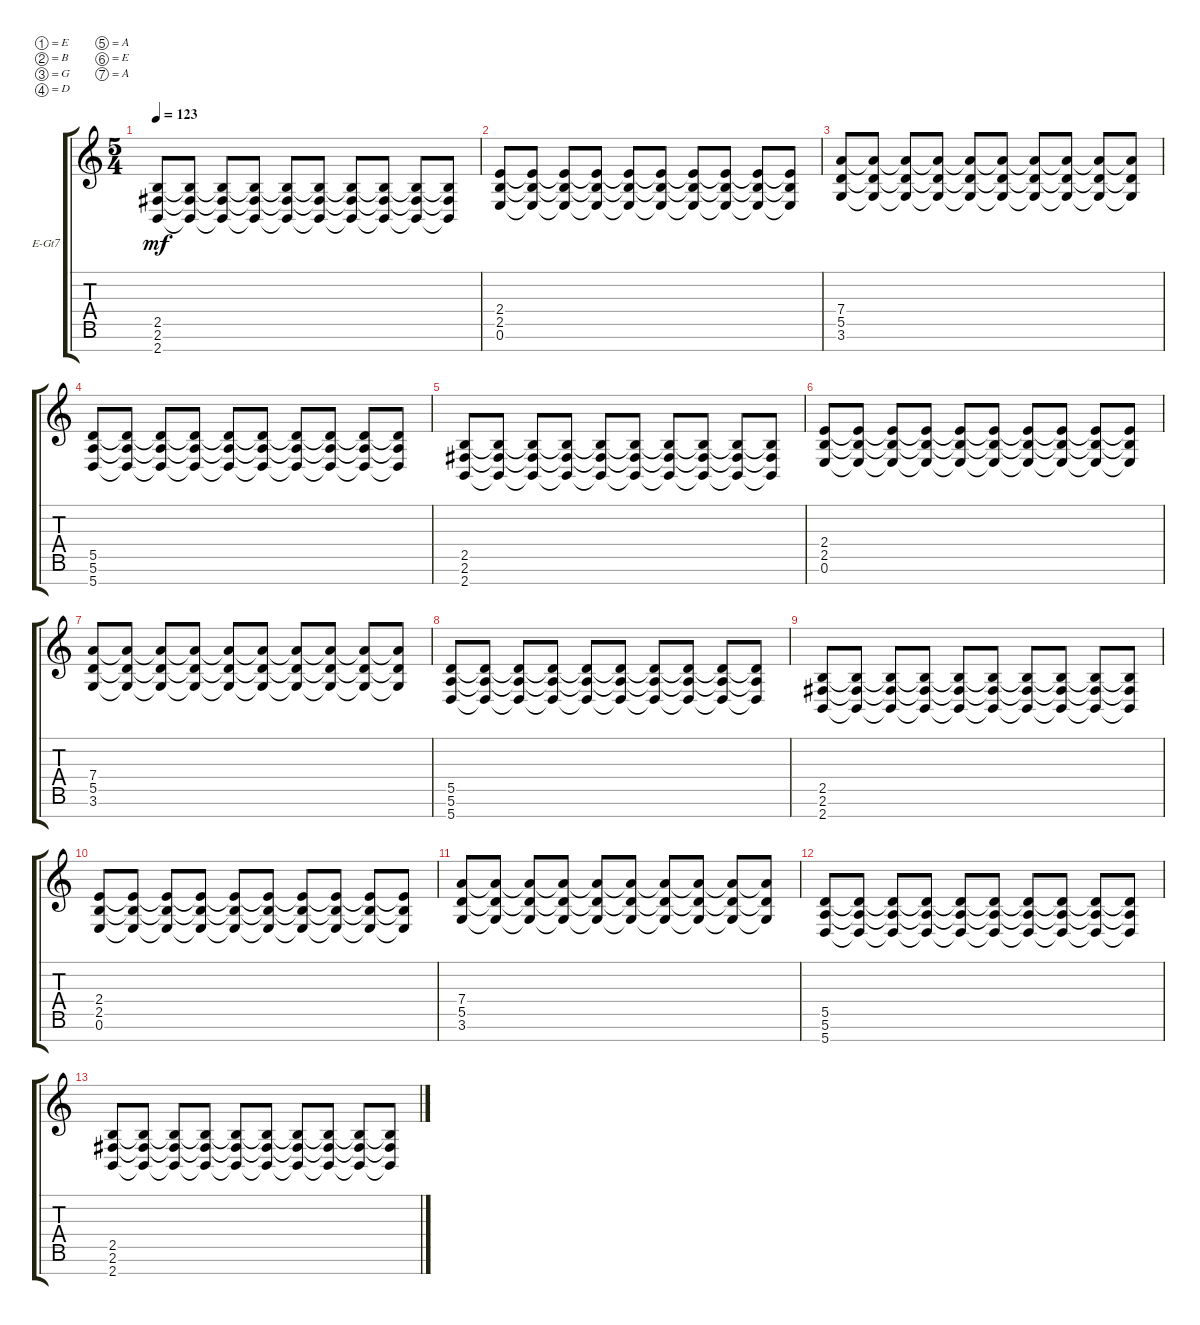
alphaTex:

\defaultSystemsLayout 4
\bracketExtendMode groupsimilarinstruments
\firstSystemTrackNameOrientation horizontal
\otherSystemsTrackNameOrientation horizontal
\track ("Electric Guitar" "E-Gt7") {instrument distortionguitar}
\staff {score tabs}
\tuning (E4 B3 G3 D3 A2 E2 A1)
\ts (5 4)
\tempo 123
\clef g2
\scale
0.333333
\ks c
(2.7 2.6 2.5).8{dy mf} (2.7{t} 2.6{t} 2.5{t}).8 (2.5{t} 2.7{t} 2.6{t}).8 (2.5{t} 2.7{t} 2.6{t}).8 (2.5{t} 2.7{t} 2.6{t}).8 (2.5{t} 2.7{t} 2.6{t}).8 (2.5{t} 2.7{t} 2.6{t}).8 (2.5{t} 2.7{t} 2.6{t}).8 (2.5{t} 2.7{t} 2.6{t}).8 (2.5{t} 2.7{t} 2.6{t}).8 |
\scale
0.333333 (0.6 2.5 2.4).8 (0.6{t} 2.5{t} 2.4{t}).8 (0.6{t} 2.5{t} 2.4{t}).8 (0.6{t} 2.5{t} 2.4{t}).8 (0.6{t} 2.5{t} 2.4{t}).8 (0.6{t} 2.5{t} 2.4{t}).8 (0.6{t} 2.5{t} 2.4{t}).8 (0.6{t} 2.5{t} 2.4{t}).8 (0.6{t} 2.5{t} 2.4{t}).8 (0.6{t} 2.5{t} 2.4{t}).8 |
\scale
0.333333 (3.6 5.5 7.4).8 (3.6{t} 5.5{t} 7.4{t}).8 (3.6{t} 5.5{t} 7.4{t}).8 (7.4{t} 3.6{t} 5.5{t}).8 (7.4{t} 3.6{t} 5.5{t}).8 (7.4{t} 3.6{t} 5.5{t}).8 (7.4{t} 3.6{t} 5.5{t}).8 (7.4{t} 3.6{t} 5.5{t}).8 (7.4{t} 3.6{t} 5.5{t}).8 (7.4{t} 3.6{t} 5.5{t}).8 |
\scale
0.333333 (5.7 5.6 5.5).8 (5.7{t} 5.6{t} 5.5{t}).8 (5.5{t} 5.7{t} 5.6{t}).8 (5.5{t} 5.7{t} 5.6{t}).8 (5.5{t} 5.7{t} 5.6{t}).8 (5.5{t} 5.7{t} 5.6{t}).8 (5.5{t} 5.7{t} 5.6{t}).8 (5.5{t} 5.7{t} 5.6{t}).8 (5.5{t} 5.7{t} 5.6{t}).8 (5.5{t} 5.7{t} 5.6{t}).8 |
\scale
0.333333 (2.7 2.6 2.5).8 (2.7{t} 2.6{t} 2.5{t}).8 (2.5{t} 2.7{t} 2.6{t}).8 (2.5{t} 2.7{t} 2.6{t}).8 (2.5{t} 2.7{t} 2.6{t}).8 (2.5{t} 2.7{t} 2.6{t}).8 (2.5{t} 2.7{t} 2.6{t}).8 (2.5{t} 2.7{t} 2.6{t}).8 (2.5{t} 2.7{t} 2.6{t}).8 (2.5{t} 2.7{t} 2.6{t}).8 |
\scale
0.333333 (0.6 2.5 2.4).8 (0.6{t} 2.5{t} 2.4{t}).8 (0.6{t} 2.5{t} 2.4{t}).8 (0.6{t} 2.5{t} 2.4{t}).8 (0.6{t} 2.5{t} 2.4{t}).8 (0.6{t} 2.5{t} 2.4{t}).8 (0.6{t} 2.5{t} 2.4{t}).8 (0.6{t} 2.5{t} 2.4{t}).8 (0.6{t} 2.5{t} 2.4{t}).8 (0.6{t} 2.5{t} 2.4{t}).8 |
\scale
0.333333 (3.6 5.5 7.4).8 (3.6{t} 5.5{t} 7.4{t}).8 (3.6{t} 5.5{t} 7.4{t}).8 (7.4{t} 3.6{t} 5.5{t}).8 (7.4{t} 3.6{t} 5.5{t}).8 (7.4{t} 3.6{t} 5.5{t}).8 (7.4{t} 3.6{t} 5.5{t}).8 (7.4{t} 3.6{t} 5.5{t}).8 (7.4{t} 3.6{t} 5.5{t}).8 (7.4{t} 3.6{t} 5.5{t}).8 |
\scale
0.333333 (5.7 5.6 5.5).8 (5.7{t} 5.6{t} 5.5{t}).8 (5.5{t} 5.7{t} 5.6{t}).8 (5.5{t} 5.7{t} 5.6{t}).8 (5.5{t} 5.7{t} 5.6{t}).8 (5.5{t} 5.7{t} 5.6{t}).8 (5.5{t} 5.7{t} 5.6{t}).8 (5.5{t} 5.7{t} 5.6{t}).8 (5.5{t} 5.7{t} 5.6{t}).8 (5.5{t} 5.7{t} 5.6{t}).8 |
\scale
0.333333 (2.7 2.6 2.5).8 (2.7{t} 2.6{t} 2.5{t}).8 (2.5{t} 2.7{t} 2.6{t}).8 (2.5{t} 2.7{t} 2.6{t}).8 (2.5{t} 2.7{t} 2.6{t}).8 (2.5{t} 2.7{t} 2.6{t}).8 (2.5{t} 2.7{t} 2.6{t}).8 (2.5{t} 2.7{t} 2.6{t}).8 (2.5{t} 2.7{t} 2.6{t}).8 (2.5{t} 2.7{t} 2.6{t}).8 |
\scale
0.333333 (0.6 2.5 2.4).8 (0.6{t} 2.5{t} 2.4{t}).8 (0.6{t} 2.5{t} 2.4{t}).8 (0.6{t} 2.5{t} 2.4{t}).8 (0.6{t} 2.5{t} 2.4{t}).8 (0.6{t} 2.5{t} 2.4{t}).8 (0.6{t} 2.5{t} 2.4{t}).8 (0.6{t} 2.5{t} 2.4{t}).8 (0.6{t} 2.5{t} 2.4{t}).8 (0.6{t} 2.5{t} 2.4{t}).8 |
\scale
0.333333 (3.6 5.5 7.4).8 (3.6{t} 5.5{t} 7.4{t}).8 (3.6{t} 5.5{t} 7.4{t}).8 (7.4{t} 3.6{t} 5.5{t}).8 (7.4{t} 3.6{t} 5.5{t}).8 (7.4{t} 3.6{t} 5.5{t}).8 (7.4{t} 3.6{t} 5.5{t}).8 (7.4{t} 3.6{t} 5.5{t}).8 (7.4{t} 3.6{t} 5.5{t}).8 (7.4{t} 3.6{t} 5.5{t}).8 |
\scale
0.333333 (5.7 5.6 5.5).8 (5.7{t} 5.6{t} 5.5{t}).8 (5.5{t} 5.7{t} 5.6{t}).8 (5.5{t} 5.7{t} 5.6{t}).8 (5.5{t} 5.7{t} 5.6{t}).8 (5.5{t} 5.7{t} 5.6{t}).8 (5.5{t} 5.7{t} 5.6{t}).8 (5.5{t} 5.7{t} 5.6{t}).8 (5.5{t} 5.7{t} 5.6{t}).8 (5.5{t} 5.7{t} 5.6{t}).8 |
\scale
0.333333 (2.7 2.6 2.5).8 (2.7{t} 2.6{t} 2.5{t}).8 (2.5{t} 2.7{t} 2.6{t}).8 (2.5{t} 2.7{t} 2.6{t}).8 (2.5{t} 2.7{t} 2.6{t}).8 (2.5{t} 2.7{t} 2.6{t}).8 (2.5{t} 2.7{t} 2.6{t}).8 (2.5{t} 2.7{t} 2.6{t}).8 (2.5{t} 2.7{t} 2.6{t}).8 (2.5{t} 2.7{t} 2.6{t}).8 |
\scale
0.333333 |
\scale
0.333333 |
\scale
0.333333
